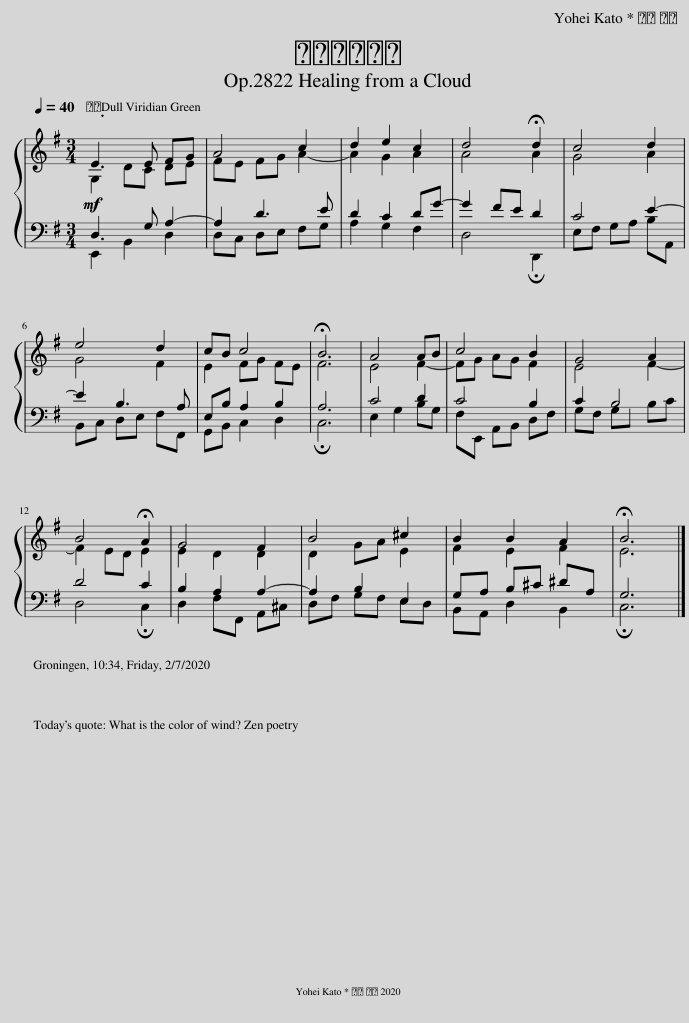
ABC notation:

X:1
%%score { ( 1 2 ) | ( 3 4 ) }
L:1/8
Q:1/4=40
M:3/4
I:linebreak $
K:G
V:1 treble
V:2 treble
V:3 bass
V:4 bass
V:1
!mf! G,2 DC DE | FE FG A2- | A2 G2 A2 | A4 A2 | G4 A2 |$ %5
 G4 F2 | E2 FG FE | F6 | E4 F2- | FG AG B2 | %10
 G4 A2 |$ B4 A2 | G4 F2 | B4 E2 | F2 E2 F2 | %15
 E6 |] %16
V:2
 E3 E FG | A4 c2 | d2 e2 c2 | d4 !fermata!d2 | c4 d2 |$ %5
 e4 d2 | cB c4 | !fermata!B6 | A4 AB | c4 F2 | %10
 E4 F2- |$ F2 ED !fermata!E2 | E2 D2 D2 | D2 GA ^c2 | B2 B2 A2 | %15
 !fermata!B6 |] %16
V:3
 E,,2 B,,2 D,2 | D,C, D,E, F,G, | A,2 G,2 F,2 | D,4 D,,2 | E,F, G,A, B,A,, |$ %5
 B,,C, D,E, F,F,, | G,,B,, C,2 D,2 | C,6 | E,2 G,2 B,G, | F,E,, A,,B,, D,F, | %10
 G,F, G,x B,C |$ D,4 C2 | B,2 A,2 A,2- | A,2 B,2 E,2 | B,,A,, D,2 B,,2 | %15
 C,6 |] %16
V:4
 D,3 G, A,2- | A,2 D3 E | D2 C2 DG- | G2 FE !fermata!D2 | C4 E2- |$ %5
 E2 B,3 A, | E,B, A,2 B,2 | !fermata!A,6 | C4 D2 | C4 B,2 | %10
 C2 B,4 |$ D4 !fermata!C,2 | D,2 F,F,, A,,^C, | D,F, G,F, E,D, | G,A, B,^C ^DA, | %15
 !fermata!G,6 |] %16
